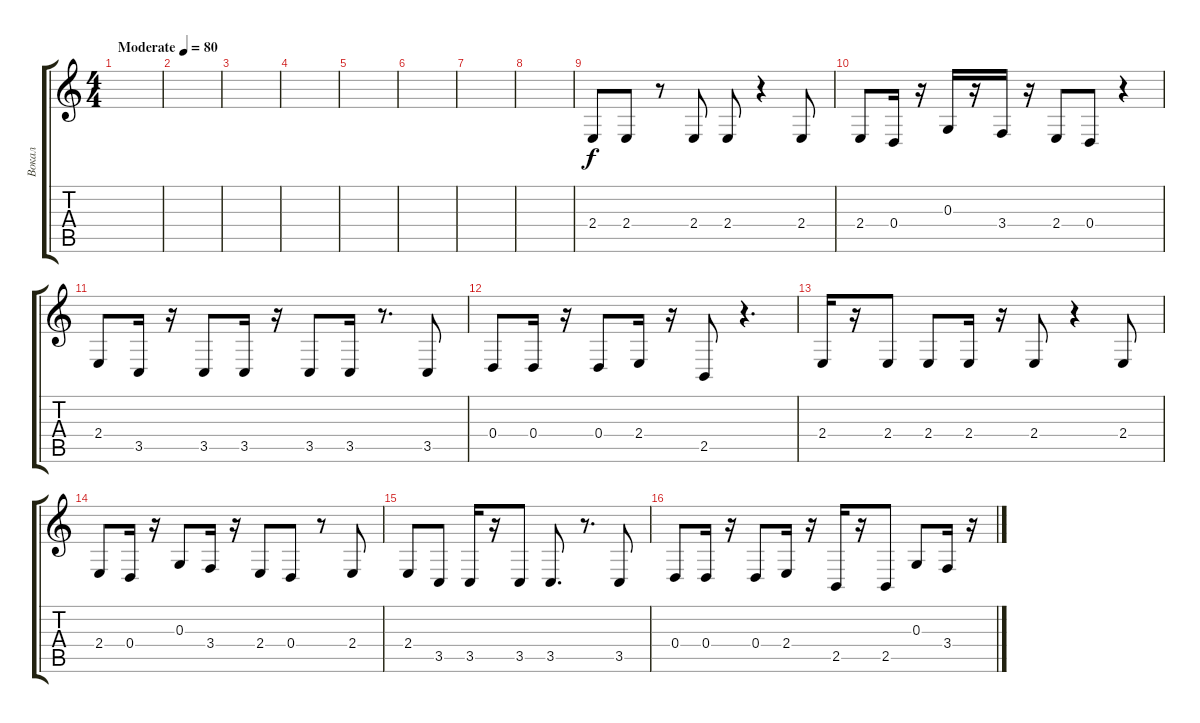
\track ("Вокал" "Вокал") {instrument tenorsax}
\staff {score tabs}
\tuning (E4 B3 G3 D3 A2 E2) {hide}
\ts (4 4)
\tempo (80 "Moderate")
\clef g2
\ks c
|
|
|
|
|
|
|
|
2.4.8 2.4.8 r.8 2.4.8 2.4.8 r.4 2.4.8 |
2.4.8 0.4.16 r.16 0.3.16 r.16 3.4.16 r.16 2.4.8 0.4.8 r.4 |
2.4.8 3.5.16 r.16 3.5.8 3.5.16 r.16 3.5.8 3.5.16 r.8{d} 3.5.8 |
0.4.8 0.4.16 r.16 0.4.8 2.4.16 r.16 2.5.8 r.4{d} |
2.4.16 r.16 2.4.8 2.4.8 2.4.16 r.16 2.4.8 r.4 2.4.8 |
2.4.8 0.4.16 r.16 0.3.8 3.4.16 r.16 2.4.8 0.4.8 r.8 2.4.8 |
2.4.8 3.5.8 3.5.16 r.16 3.5.8 3.5.8{d} r.8{d} 3.5.8 |
0.4.8 0.4.16 r.16 0.4.8 2.4.16 r.16 2.5.16 r.16 2.5.8 0.3.8 3.4.16 r.16
